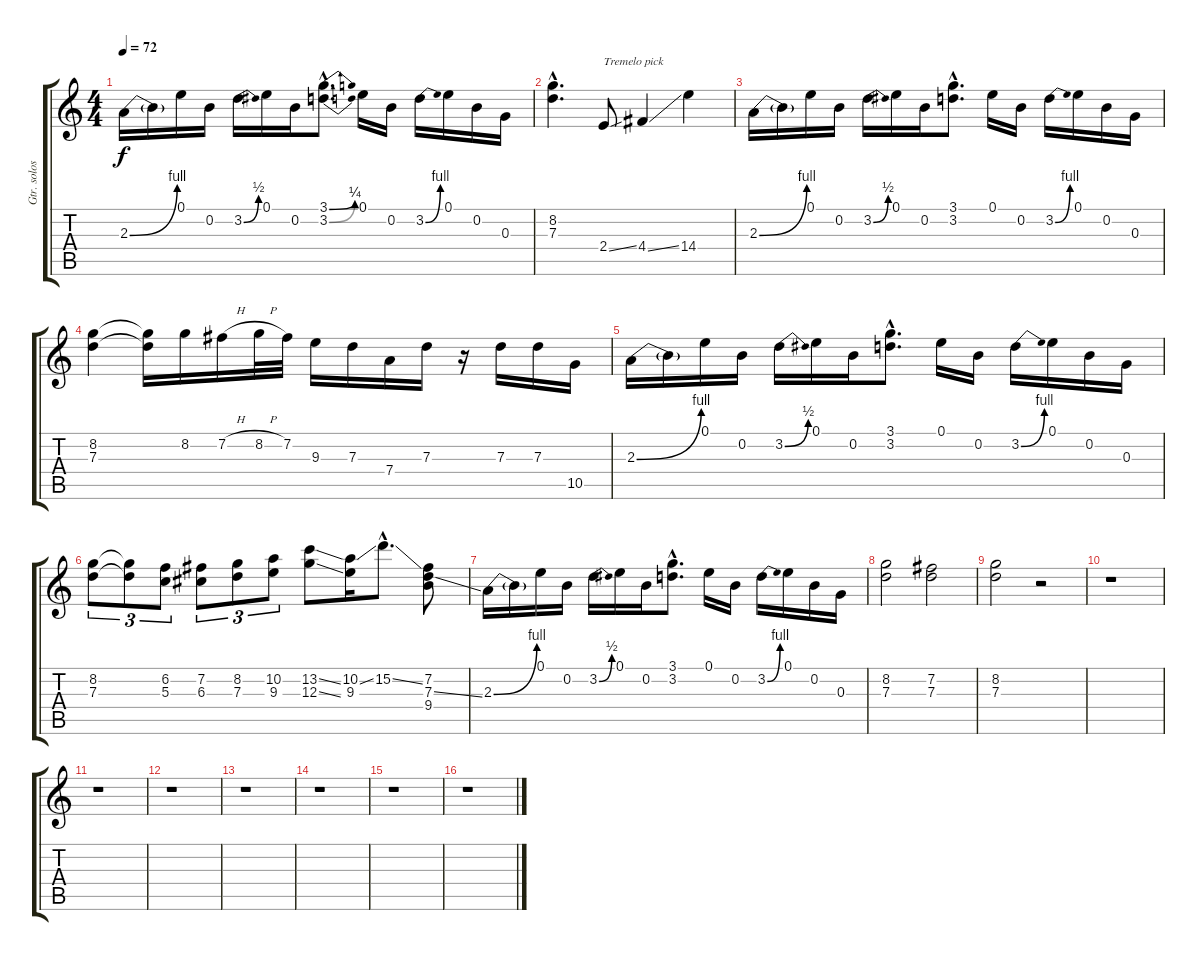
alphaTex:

\track ("Gtr. solos" "Gtr. solos") {instrument overdrivenguitar}
\staff {score tabs}
\tuning (E4 B3 G3 D3 A2 E2) {hide}
\ts (4 4)
\tempo 72
\clef g2
\ks c
2.3{be (bend 0 0 60 4)}.16{dy f} 2.3{t}.16 0.1.16 0.2.16 3.2{be (bend 0 0 60 2)}.16 0.1.16 0.2.16 (3.1{be (bend 0 0 60 1) hac} 3.2{be (bend 0 0 60 1) hac}).8{d} 0.1.16 0.2.16 3.2{be (bend 0 0 60 4)}.16 0.1.16 0.2.16 0.3.16 |
(8.2{hac} 7.3{hac}).4{d} 2.4{ss}.8{txt "Tremelo pick"} 4.4{ss}.4 14.4.4 |
2.3{be (bend 0 0 60 4)}.16 2.3{t}.16 0.1.16 0.2.16 3.2{be (bend 0 0 60 2)}.16 0.1.16 0.2.16 (3.1{hac} 3.2{hac}).8{d} 0.1.16 0.2.16 3.2{be (bend 0 0 60 4)}.16 0.1.16 0.2.16 0.3.16 |
(8.2 7.3).4 (8.2{t} 7.3{t}).16 8.2.16 7.2{h}.16 8.2{h}.32 7.2.32 9.3.16 7.3.16 7.4.16 7.3.16 r.16 7.3.16 7.3.16 10.5.16 |
2.3{be (bend 0 0 60 4)}.16 2.3{t}.16 0.1.16 0.2.16 3.2{be (bend 0 0 60 2)}.16 0.1.16 0.2.16 (3.1{hac} 3.2{hac}).8{d} 0.1.16 0.2.16 3.2{be (bend 0 0 60 4)}.16 0.1.16 0.2.16 0.3.16 |
(8.2 7.3).8{tu (3 2)} (8.2{t} 7.3{t}).8{tu (3 2)} (6.2 5.3).8{tu (3 2)} (7.2 6.3).8{tu (3 2)} (8.2 7.3).8{tu (3 2)} (10.2 9.3).8{tu (3 2)} (13.2{ss} 12.3{ss}).8 (10.2{ss} 9.3).16 15.2{ss hac}.8{d} (7.2 7.3{ss} 9.4).8 |
2.3{be (bend 0 0 60 4)}.16 2.3{t}.16 0.1.16 0.2.16 3.2{be (bend 0 0 60 2)}.16 0.1.16 0.2.16 (3.1{hac} 3.2{hac}).8{d} 0.1.16 0.2.16 3.2{be (bend 0 0 60 4)}.16 0.1.16 0.2.16 0.3.16 |
(8.2 7.3).2 (7.2 7.3).2 |
(8.2 7.3).2 r.2 |
r.1 |
r.1 |
r.1 |
r.1 |
r.1 |
r.1 |
r.1
